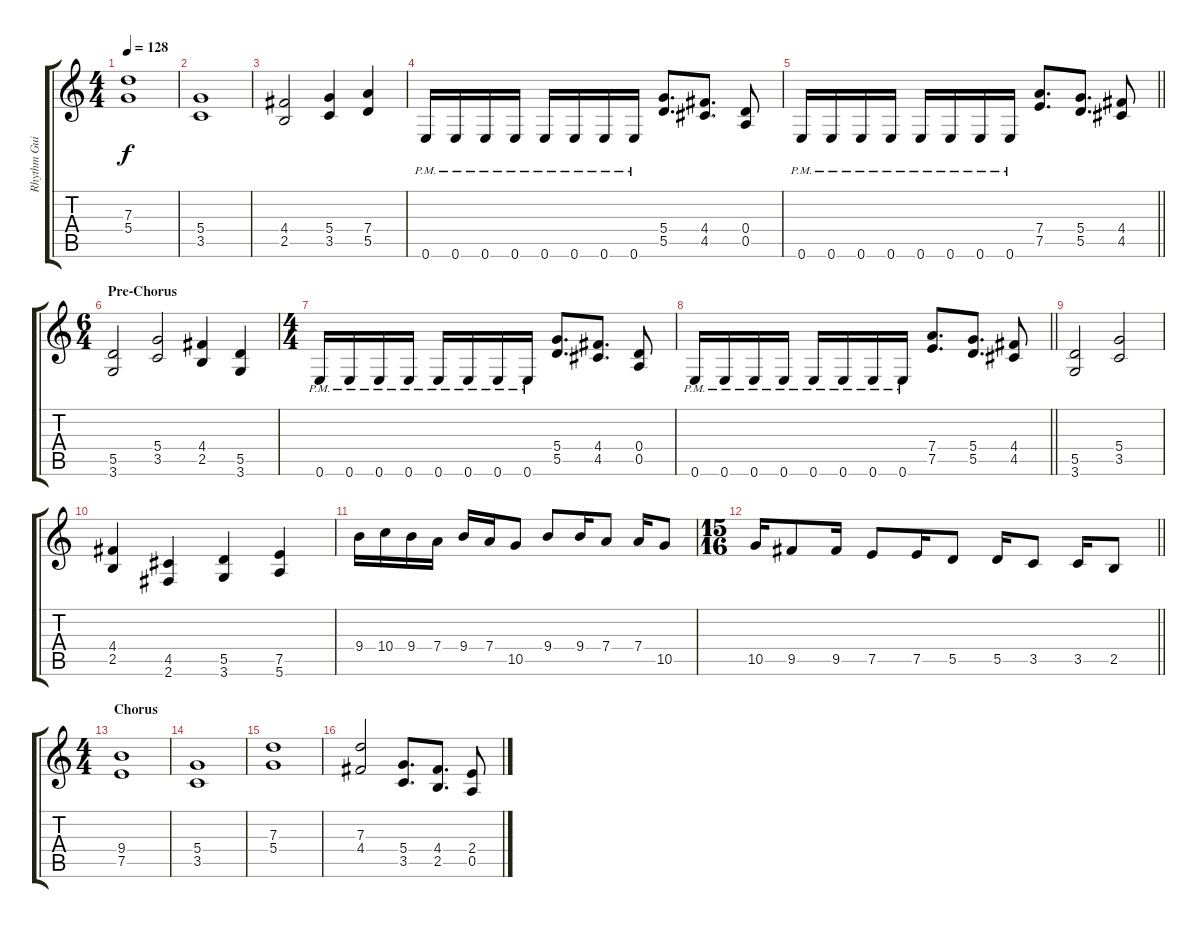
\track ("Rhythm Guitar" "Rhythm Gui") {instrument distortionguitar}
\staff {score tabs}
\tuning (E4 B3 G3 D3 A2 E2) {hide}
\ts (4 4)
\tempo 128
\clef g2
\ks c
(7.3 5.4).1{dy f} |
(5.4 3.5).1 |
(4.4 2.5).2 (5.4 3.5).4 (7.4 5.5).4 |
0.6{pm}.16 0.6{pm}.16 0.6{pm}.16 0.6{pm}.16 0.6{pm}.16 0.6{pm}.16 0.6{pm}.16 0.6{pm}.16 (5.4 5.5).8{d} (4.4 4.5).8{d} (0.4 0.5).8 |
\barLineRight lightlight
0.6{pm}.16 0.6{pm}.16 0.6{pm}.16 0.6{pm}.16 0.6{pm}.16 0.6{pm}.16 0.6{pm}.16 0.6{pm}.16 (7.4 7.5).8{d} (5.4 5.5).8{d} (4.4 4.5).8 |
\ts (6 4)
\section ("" "Pre-Chorus")
(5.5 3.6).2 (5.4 3.5).2 (4.4 2.5).4 (5.5 3.6).4 |
\ts (4 4)
0.6{pm}.16 0.6{pm}.16 0.6{pm}.16 0.6{pm}.16 0.6{pm}.16 0.6{pm}.16 0.6{pm}.16 0.6{pm}.16 (5.4 5.5).8{d} (4.4 4.5).8{d} (0.4 0.5).8 |
\barLineRight lightlight
0.6{pm}.16 0.6{pm}.16 0.6{pm}.16 0.6{pm}.16 0.6{pm}.16 0.6{pm}.16 0.6{pm}.16 0.6{pm}.16 (7.4 7.5).8{d} (5.4 5.5).8{d} (4.4 4.5).8 |
(5.5 3.6).2 (5.4 3.5).2 |
(4.4 2.5).4 (4.5 2.6).4 (5.5 3.6).4 (7.5 5.6).4 |
9.4.16 10.4.16 9.4.16 7.4.16 9.4.16 7.4.16 10.5.8 9.4.8 9.4.16 7.4.8 7.4.16 10.5.8 |
\ts (15 16)
\barLineRight lightlight
10.5.16 9.5.8 9.5.16 7.5.8 7.5.16 5.5.8 5.5.16 3.5.8 3.5.16 2.5.8 |
\ts (4 4)
\section ("" "Chorus")
(9.4 7.5).1 |
(5.4 3.5).1 |
(7.3 5.4).1 |
(7.3 4.4).2 (5.4 3.5).8{d} (4.4 2.5).8{d} (2.4 0.5).8
